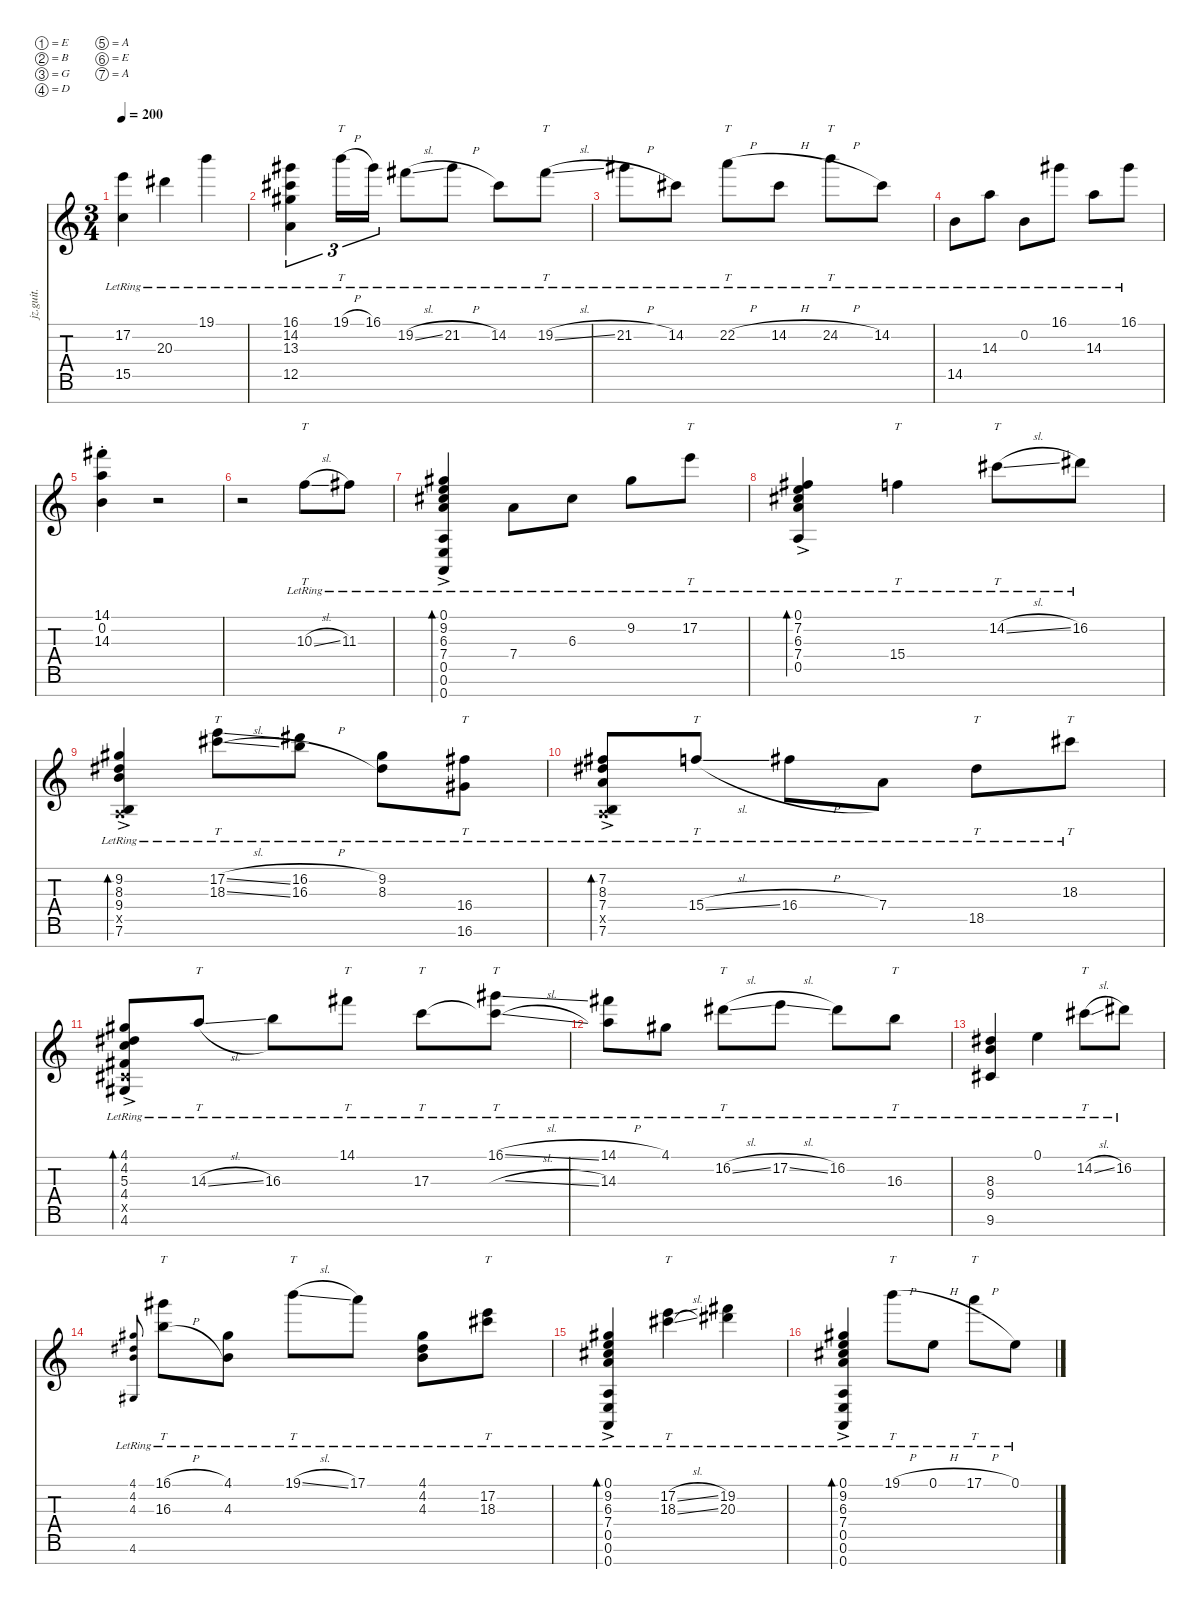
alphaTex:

\defaultSystemsLayout 4
\hideDynamics
\bracketExtendMode nobrackets
\track ("Life is Roblox" "jz.guit.") {instrument electricguitarjazz}
\staff {score tabs}
\tuning (E4 B3 G3 D3 A2 E2 A1)
\ts (3 4)
\tempo 200
\clef g2
\ks c
(17.2{lr} 15.5{lr}).4{dy mf beam Down} 20.3{lr acc #}.4{beam Down} 19.1{lr}.4{beam Down} |
(16.1{lr acc #} 14.2{lr acc #} 13.3{lr acc #} 12.5{lr}).4{tu (3 2) beam Down} 19.1{h lr}.16{tt tu (3 2) beam Down} 16.1{lr acc #}.16{tu (3 2) beam Down} 19.2{sl lr acc #}.8{beam Down} 21.2{h lr acc #}.8{beam Down} 14.2{lr acc #}.8{beam Down} 19.2{sl lr acc #}.8{tt beam Down} |
21.2{h lr acc #}.8{beam Down} 14.2{lr acc #}.8{beam Down} 22.2{h lr}.8{tt beam Down} 14.2{h lr acc #}.8{beam Down} 24.2{h lr}.8{tt beam Down} 14.2{lr acc #}.8{beam Down} |
14.5{lr}.8{beam Down} 14.3{lr}.8{beam Down} 0.2{lr}.8{beam Down} 16.1{lr acc #}.8{beam Down} 14.3{lr}.8{beam Down} 16.1{lr acc #}.8{beam Down} |
(14.1{st acc #} 0.2{st} 14.3{st}).4{beam Down} r.2{beam Down} |
r.2{beam Down} 10.3{sl lr}.8{tt beam Down} 11.3{lr acc #}.8{beam Down} |
(9.2{ac lr acc #} 6.3{ac lr acc #} 7.4{ac lr} 0.5{ac lr} 0.6{ac lr} 0.7{ac lr} 0.1{ac lr}).4{bd 51 beam Up} 7.4{lr}.8{beam Down} 6.3{lr acc #}.8{beam Down} 9.2{lr acc #}.8{beam Down} 17.2{lr}.8{tt beam Down} |
(7.2{ac lr acc #} 6.3{ac lr acc #} 7.4{ac lr} 0.5{ac lr} 0.1{ac lr}).4{bd 50 beam Up} 15.4{lr}.4{tt beam Down} 14.2{sl lr acc #}.8{tt beam Down} 16.2{lr acc #}.8{beam Down} |
(9.2{ac lr acc #} 8.3{ac lr acc #} 9.4{ac lr} 0.5{ac x} 7.6{ac lr}).4{bd 49 beam Up} (17.2{sl lr} 18.3{sl lr acc #}).8{tt beam Down} (16.3{h lr} 16.2{h lr acc #}).8{beam Down} (9.2{lr acc #} 8.3{lr acc #}).8{beam Down} (16.4{lr acc #} 16.6{lr acc #}).8{tt beam Down} |
(7.2{ac lr acc #} 8.3{ac lr acc #} 7.4{ac lr} 0.5{ac x} 7.6{ac lr}).8{bd 48 beam Up} 15.4{sl lr}.8{tt beam Up} 16.4{h lr acc #}.8{beam Down} 7.4{lr}.8{beam Down} 18.5{lr acc #}.8{tt beam Down} 18.3{lr acc #}.8{tt beam Down} |
(4.1{ac lr acc #} 4.2{ac lr acc #} 5.3{ac lr} 4.4{ac lr acc #} 4.5{ac x acc #} 4.6{ac lr acc #}).8{bd 47 beam Up} 14.3{sl lr}.8{tt beam Up} 16.3{lr}.8{beam Down} 14.1{lr acc #}.8{tt beam Down} 17.3{lr}.8{tt beam Down} (16.1{sl lr acc #} 17.3{sl lr t}).8{tt beam Down} |
(14.1{h lr acc #} 14.3{lr}).8{beam Down} 4.1{lr acc #}.8{beam Down} 16.2{sl lr acc #}.8{tt beam Down} 17.2{sl lr}.8{beam Down} 16.2{lr acc #}.8{beam Down} 16.3{lr}.8{tt beam Down} |
(8.3{lr acc #} 9.4{lr} 9.6{lr acc #}).4{beam Up} 0.1{lr}.4{beam Down} 14.2{sl lr acc #}.8{tt beam Down} 16.2{lr acc #}.8{beam Down} |
(4.1{lr acc #} 4.2{lr acc #} 4.3{lr} 4.6{lr acc #}).8{gr onbeat beam Up} (16.1{h lr acc #} 16.3{h lr}).8{tt beam Down} (4.3{lr} 4.1{lr acc #}).8{beam Down} 19.1{sl lr}.8{tt beam Down} 17.1{lr}.8{beam Down} (4.1{lr acc #} 4.2{lr acc #} 4.3{lr}).8{beam Down} (17.2{lr} 18.3{lr acc #}).8{tt beam Down} |
(9.2{ac lr acc #} 6.3{ac lr acc #} 7.4{ac lr} 0.5{ac lr} 0.6{ac lr} 0.7{ac lr} 0.1{ac lr}).4{bd 46 beam Up} (17.2{sl lr} 18.3{sl lr acc #}).4{tt beam Down} (19.2{lr acc #} 20.3{lr acc #}).4{beam Down} |
(9.2{ac lr acc #} 6.3{ac lr acc #} 7.4{ac lr} 0.5{ac lr} 0.6{ac lr} 0.7{ac lr} 0.1{ac lr}).4{bd 45 beam Up} 19.1{h lr}.8{tt beam Down} 0.1{h lr}.8{beam Down} 17.1{h lr}.8{tt beam Down} 0.1{lr}.8{beam Down}
